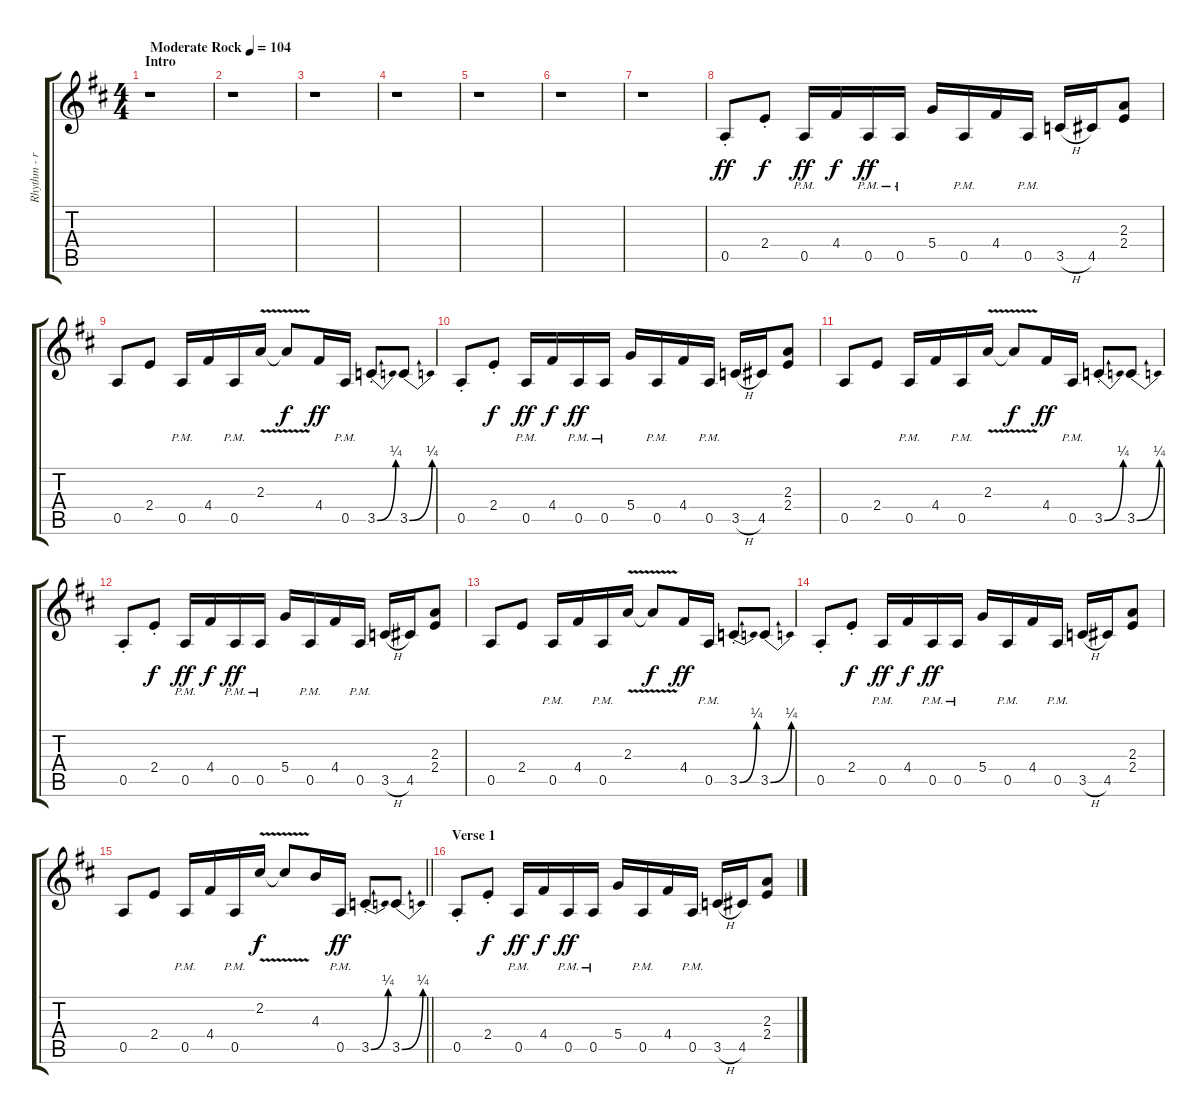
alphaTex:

\track ("Rhythm - right" "Rhythm - r") {instrument overdrivenguitar}
\staff {score tabs}
\tuning (E4 B3 G3 D3 A2 E2) {hide}
\ts (4 4)
\section ("" "Intro")
\tempo (104 "Moderate Rock")
\clef g2
\ks bminor
r.1{dy ff instrument overdrivenguitar} |
r.1 |
r.1 |
r.1 |
r.1 |
r.1 |
r.1 |
0.5{st}.8 2.4{st}.8{dy f} 0.5{pm}.16{dy ff} 4.4.16{dy f} 0.5{pm}.16{dy ff} 0.5{pm}.16 5.4.16 0.5{pm}.16 4.4.16 0.5{pm}.16 3.5{h}.16 4.5.16 (2.3 2.4).8 |
0.5.8 2.4.8 0.5{pm}.16 4.4.16 0.5{pm}.16 2.3{v}.16 2.3{t}.8{dy f} 4.4.16{dy ff} 0.5{pm}.16 3.5{be (bend 0 0 60 1) st}.8 3.5{be (bend 0 0 60 1)}.8 |
0.5{st}.8 2.4{st}.8{dy f} 0.5{pm}.16{dy ff} 4.4.16{dy f} 0.5{pm}.16{dy ff} 0.5{pm}.16 5.4.16 0.5{pm}.16 4.4.16 0.5{pm}.16 3.5{h}.16 4.5.16 (2.3 2.4).8 |
0.5.8 2.4.8 0.5{pm}.16 4.4.16 0.5{pm}.16 2.3{v}.16 2.3{t}.8{dy f} 4.4.16{dy ff} 0.5{pm}.16 3.5{be (bend 0 0 60 1) st}.8 3.5{be (bend 0 0 60 1)}.8 |
0.5{st}.8 2.4{st}.8{dy f} 0.5{pm}.16{dy ff} 4.4.16{dy f} 0.5{pm}.16{dy ff} 0.5{pm}.16 5.4.16 0.5{pm}.16 4.4.16 0.5{pm}.16 3.5{h}.16 4.5.16 (2.3 2.4).8 |
0.5.8 2.4.8 0.5{pm}.16 4.4.16 0.5{pm}.16 2.3{v}.16 2.3{t}.8{dy f} 4.4.16{dy ff} 0.5{pm}.16 3.5{be (bend 0 0 60 1) st}.8 3.5{be (bend 0 0 60 1)}.8 |
0.5{st}.8 2.4{st}.8{dy f} 0.5{pm}.16{dy ff} 4.4.16{dy f} 0.5{pm}.16{dy ff} 0.5{pm}.16 5.4.16 0.5{pm}.16 4.4.16 0.5{pm}.16 3.5{h}.16 4.5.16 (2.3 2.4).8 |
\barLineRight lightlight
0.5.8 2.4.8 0.5{pm}.16 4.4.16 0.5{pm}.16 2.2{v}.16{dy f} 2.2{t}.8 4.3.16 0.5{pm}.16{dy ff} 3.5{be (bend 0 0 60 1) st}.8 3.5{be (bend 0 0 60 1)}.8 |
\section ("" "Verse 1")
0.5{st}.8 2.4{st}.8{dy f} 0.5{pm}.16{dy ff} 4.4.16{dy f} 0.5{pm}.16{dy ff} 0.5{pm}.16 5.4.16 0.5{pm}.16 4.4.16 0.5{pm}.16 3.5{h}.16 4.5.16 (2.3 2.4).8
